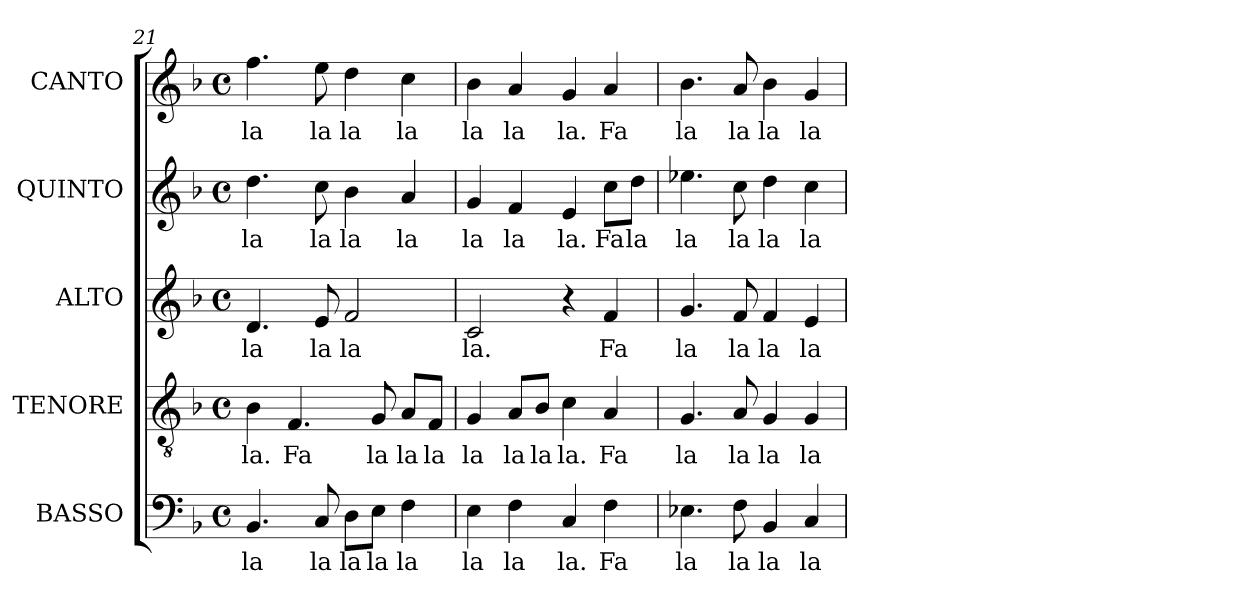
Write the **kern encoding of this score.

**kern	**text	**kern	**text	**kern	**text	**kern	**text	**kern	**text
*part5	*part5	*part4	*part4	*part3	*part3	*part2	*part2	*part1	*part1
*staff5	*staff5	*staff4	*staff4	*staff3	*staff3	*staff2	*staff2	*staff1	*staff1
*I"BASSO	*	*I"TENORE	*	*I"ALTO	*	*I"QUINTO	*	*I"CANTO	*
*I'B	*	*I'T	*	*I'A	*	*	*	*	*
*clefF4	*	*clefGv2	*	*clefG2	*	*clefG2	*	*clefG2	*
*	*	*ITrd7c12	*	*	*	*	*	*	*
*k[b-]	*	*k[b-]	*	*k[b-]	*	*k[b-]	*	*k[b-]	*
*F:	*	*F:	*	*F:	*	*F:	*	*F:	*
*M4/4	*	*M4/4	*	*M4/4	*	*M4/4	*	*M4/4	*
*met(c)	*	*met(c)	*	*met(c)	*	*met(c)	*	*met(c)	*
=21	=21	=21	=21	=21	=21	=21	=21	=21	=21
!	!LO:LY:b:color=#000000	!	!	!	!	!	!	!	!
!	!	!	!LO:LY:b:color=#000000	!	!	!	!	!	!
!	!	!	!	!	!LO:LY:b:color=#000000	!	!	!	!
!	!	!	!	!	!	!	!LO:LY:b:color=#000000	!	!
!	!	!	!	!	!	!	!	!	!LO:LY:b:color=#000000
4.BB-i/	la	4BB-i\	la.	4.di/	la	4.ddi\	la	4.ffi\	la
!	!	!	!LO:LY:b:color=#000000	!	!	!	!	!	!
.	.	4.FFi/	Fa	.	.	.	.	.	.
!	!LO:LY:b:color=#000000	!	!	!	!	!	!	!	!
!	!	!	!	!	!LO:LY:b:color=#000000	!	!	!	!
!	!	!	!	!	!	!	!LO:LY:b:color=#000000	!	!
!	!	!	!	!	!	!	!	!	!LO:LY:b:color=#000000
8Ci/	la	.	.	8ei/	la	8cci\	la	8eei\	la
!	!LO:LY:b:color=#000000	!	!	!	!	!	!	!	!
!	!	!	!	!	!LO:LY:b:color=#000000	!	!	!	!
!	!	!	!	!	!	!	!LO:LY:b:color=#000000	!	!
!	!	!	!	!	!	!	!	!	!LO:LY:b:color=#000000
8Di\L	la	.	.	2fi/	la	4b-i\	la	4ddi\	la
!	!LO:LY:b:color=#000000	!	!	!	!	!	!	!	!
!	!	!	!LO:LY:b:color=#000000	!	!	!	!	!	!
8Ei\J	la	8GGi/	la	.	.	.	.	.	.
!	!LO:LY:b:color=#000000	!	!	!	!	!	!	!	!
!	!	!	!LO:LY:b:color=#000000	!	!	!	!	!	!
!	!	!	!	!	!	!	!LO:LY:b:color=#000000	!	!
!	!	!	!	!	!	!	!	!	!LO:LY:b:color=#000000
4Fi\	la	8AAi/L	la	.	.	4ai/	la	4cci\	la
!	!	!	!LO:LY:b:color=#000000	!	!	!	!	!	!
.	.	8FFi/J	la	.	.	.	.	.	.
=22	=22	=22	=22	=22	=22	=22	=22	=22	=22
!	!LO:LY:b:color=#000000	!	!	!	!	!	!	!	!
!	!	!	!LO:LY:b:color=#000000	!	!	!	!	!	!
!	!	!	!	!	!LO:LY:b:color=#000000	!	!	!	!
!	!	!	!	!	!	!	!LO:LY:b:color=#000000	!	!
!	!	!	!	!	!	!	!	!	!LO:LY:b:color=#000000
4Ei\	la	4GGi/	la	2ci/	la.	4gi/	la	4b-i\	la
!	!LO:LY:b:color=#000000	!	!	!	!	!	!	!	!
!	!	!	!LO:LY:b:color=#000000	!	!	!	!	!	!
!	!	!	!	!	!	!	!LO:LY:b:color=#000000	!	!
!	!	!	!	!	!	!	!	!	!LO:LY:b:color=#000000
4Fi\	la	8AAi/L	la	.	.	4fi/	la	4ai/	la
!	!	!	!LO:LY:b:color=#000000	!	!	!	!	!	!
.	.	8BB-i/J	la	.	.	.	.	.	.
!	!LO:LY:b:color=#000000	!	!	!	!	!	!	!	!
!	!	!	!LO:LY:b:color=#000000	!	!	!	!	!	!
!	!	!	!	!	!	!	!LO:LY:b:color=#000000	!	!
!	!	!	!	!	!	!	!	!	!LO:LY:b:color=#000000
4Ci/	la.	4Ci\	la.	4r	.	4ei/	la.	4gi/	la.
!	!LO:LY:b:color=#000000	!	!	!	!	!	!	!	!
!	!	!	!LO:LY:b:color=#000000	!	!	!	!	!	!
!	!	!	!	!	!LO:LY:b:color=#000000	!	!	!	!
!	!	!	!	!	!	!	!LO:LY:b:color=#000000	!	!
!	!	!	!	!	!	!	!	!	!LO:LY:b:color=#000000
4Fi\	Fa	4AAi/	Fa	4fi/	Fa	8cci\L	Fa	4ai/	Fa
!	!	!	!	!	!	!	!LO:LY:b:color=#000000	!	!
.	.	.	.	.	.	8ddi\J	la	.	.
=23	=23	=23	=23	=23	=23	=23	=23	=23	=23
!	!LO:LY:b:color=#000000	!	!	!	!	!	!	!	!
!	!	!	!LO:LY:b:color=#000000	!	!	!	!	!	!
!	!	!	!	!	!LO:LY:b:color=#000000	!	!	!	!
!	!	!	!	!	!	!	!LO:LY:b:color=#000000	!	!
!	!	!	!	!	!	!	!	!	!LO:LY:b:color=#000000
4.E-Xi\	la	4.GGi/	la	4.gi/	la	4.ee-Xi\	la	4.b-i\	la
!	!LO:LY:b:color=#000000	!	!	!	!	!	!	!	!
!	!	!	!LO:LY:b:color=#000000	!	!	!	!	!	!
!	!	!	!	!	!LO:LY:b:color=#000000	!	!	!	!
!	!	!	!	!	!	!	!LO:LY:b:color=#000000	!	!
!	!	!	!	!	!	!	!	!	!LO:LY:b:color=#000000
8Fi\	la	8AAi/	la	8fi/	la	8cci\	la	8ai/	la
!	!LO:LY:b:color=#000000	!	!	!	!	!	!	!	!
!	!	!	!LO:LY:b:color=#000000	!	!	!	!	!	!
!	!	!	!	!	!LO:LY:b:color=#000000	!	!	!	!
!	!	!	!	!	!	!	!LO:LY:b:color=#000000	!	!
!	!	!	!	!	!	!	!	!	!LO:LY:b:color=#000000
4BB-i/	la	4GGi/	la	4fi/	la	4ddi\	la	4b-i\	la
!	!LO:LY:b:color=#000000	!	!	!	!	!	!	!	!
!	!	!	!LO:LY:b:color=#000000	!	!	!	!	!	!
!	!	!	!	!	!LO:LY:b:color=#000000	!	!	!	!
!	!	!	!	!	!	!	!LO:LY:b:color=#000000	!	!
!	!	!	!	!	!	!	!	!	!LO:LY:b:color=#000000
4Ci/	la	4GGi/	la	4ei/	la	4cci\	la	4gi/	la
=	=	=	=	=	=	=	=	=	=
*-	*-	*-	*-	*-	*-	*-	*-	*-	*-
